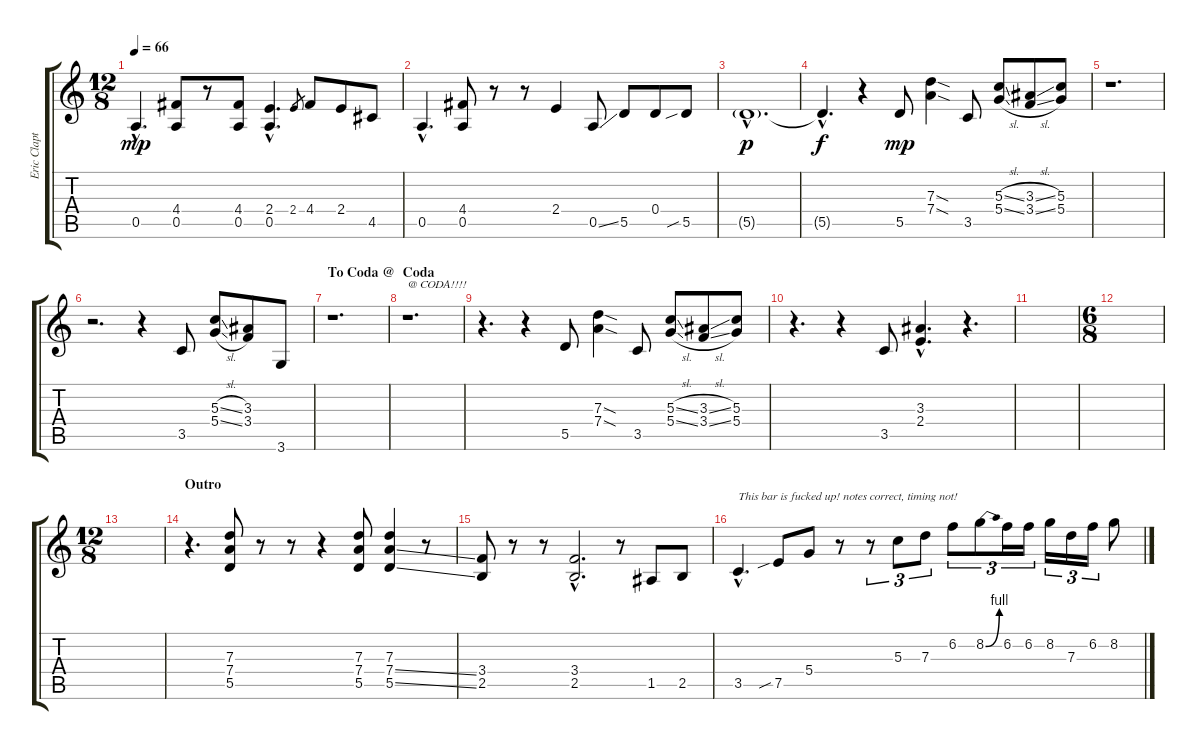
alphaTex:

\track ("Eric Clapton [Guitar 1]" "Eric Clapt") {instrument electricguitarclean}
\staff {score tabs}
\tuning (E4 B3 G3 D3 A2 E2) {hide}
\ts (12 8)
\tempo 66
\clef g2
\ks c
0.5{hac}.4{d dy mp} (4.4 0.5).8 r.8 (4.4 0.5).8 (2.4{hac} 0.5{hac}).4{d} 2.4.8{gr} 4.4.8 2.4.8 4.5.8 |
0.5{hac}.4{d} (4.4 0.5).8 r.8 r.8 2.4.4 0.5{ss}.8 5.5.8 0.4.8 5.5{sib}.8 |
5.5{g hac}.1{d dy p} |
5.5{hac t}.4{d dy f} r.4 5.5.8{dy mp} (7.3{sod} 7.4{sod}).4 3.5.8 (5.3{sl} 5.4{sl}).8 (3.3{sl} 3.4{sl}).8 (5.3 5.4).8 |
r.1{d} |
r.2{d} r.4 3.5.8 (5.3{sl} 5.4{sl}).8 (3.3 3.4).8 3.6.8 |
\section ("" "To Coda @")
r.1{d} |
\section ("" "Coda")
r.1{d txt "@ CODA!!!!"} |
r.4{d} r.4 5.5.8 (7.3{sod} 7.4{sod}).4 3.5.8 (5.3{sl} 5.4{sl}).8 (3.3{sl} 3.4{sl}).8 (5.3 5.4).8 |
r.4{d} r.4 3.5.8 (3.3{hac} 2.4{hac}).4{d} r.4{d} |
|
\ts (6 8)
|
\ts (12 8)
|
\section ("" "Outro")
r.4{d} (7.3 7.4 5.5).8 r.8 r.8 r.4 (7.3 7.4 5.5).8 (7.3 7.4{ss} 5.5{ss}).4 r.8 |
(3.4 2.5).8 r.8 r.8 (3.4{hac} 2.5{hac}).2{d} r.8 1.5.8 2.5.8 |
3.5{hac}.4{d txt "This bar is fucked up! notes correct, timing not!"} 7.5{sib}.8 5.4.8 r.8 r.8{tu (3 2)} 5.3.8{tu (3 2)} 7.3.8{tu (3 2)} 6.2.8{tu (3 2)} 8.2{be (bend 0 0 60 4)}.8{tu (3 2)} 6.2.16{tu (3 2)} 6.2.16{tu (3 2)} 8.2.16{tu (3 2)} 7.3.16{tu (3 2)} 6.2.16{tu (3 2)} 8.2{sl}.8
